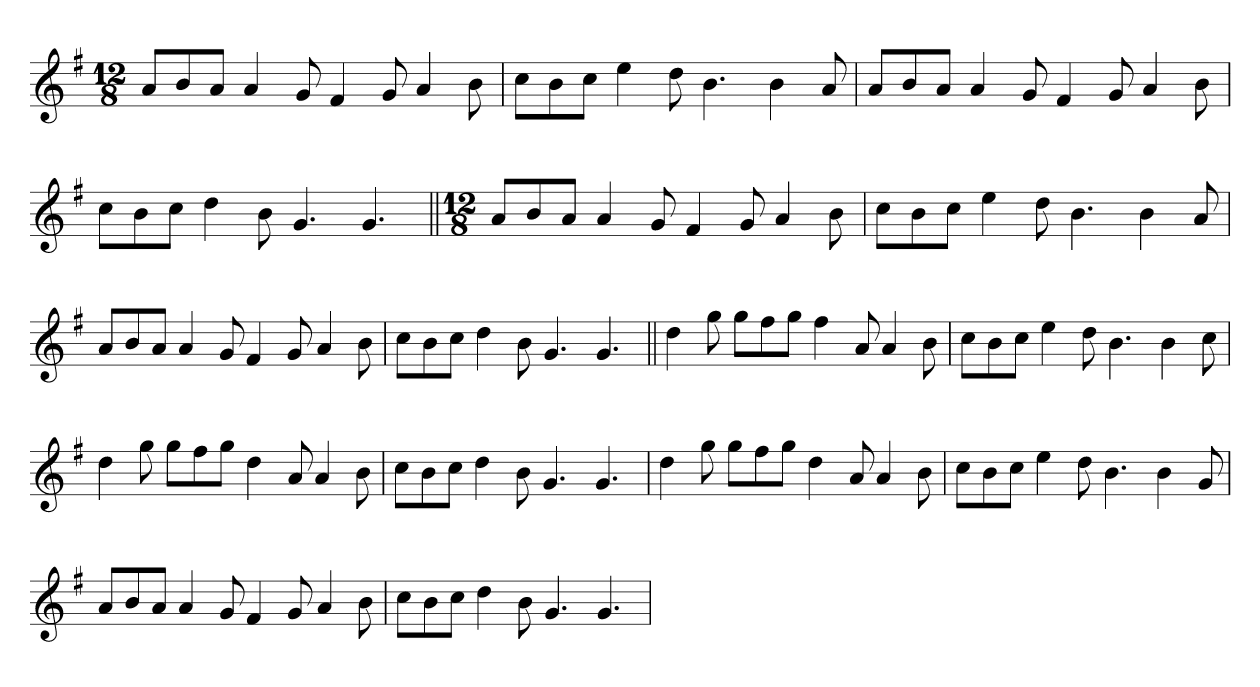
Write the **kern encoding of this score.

**kern
*part1
*staff1
*clefG2
*k[f#]
*G:
*M12/8
=1
8aL
8b
8aJ
4a
8g
4f#
8g
4a
8b
=
8ccL
8b
8ccJ
4ee
8dd
4.b
4b
8a
=
8aL
8b
8aJ
4a
8g
4f#
8g
4a
8b
=
8ccL
8b
8ccJ
4dd
8b
4.g
4.g
=||
*M12/8
8aL
8b
8aJ
4a
8g
4f#
8g
4a
8b
=
8ccL
8b
8ccJ
4ee
8dd
4.b
4b
8a
=
8aL
8b
8aJ
4a
8g
4f#
8g
4a
8b
=
8ccL
8b
8ccJ
4dd
8b
4.g
4.g
=||
4dd
8gg
8ggL
8ff#
8ggJ
4ff#
8a
4a
8b
=
8ccL
8b
8ccJ
4ee
8dd
4.b
4b
8cc
=
4dd
8gg
8ggL
8ff#
8ggJ
4dd
8a
4a
8b
=
8ccL
8b
8ccJ
4dd
8b
4.g
4.g
=
4dd
8gg
8ggL
8ff#
8ggJ
4dd
8a
4a
8b
=
8ccL
8b
8ccJ
4ee
8dd
4.b
4b
8g
=
8aL
8b
8aJ
4a
8g
4f#
8g
4a
8b
=
8ccL
8b
8ccJ
4dd
8b
4.g
4.g
=
*-
